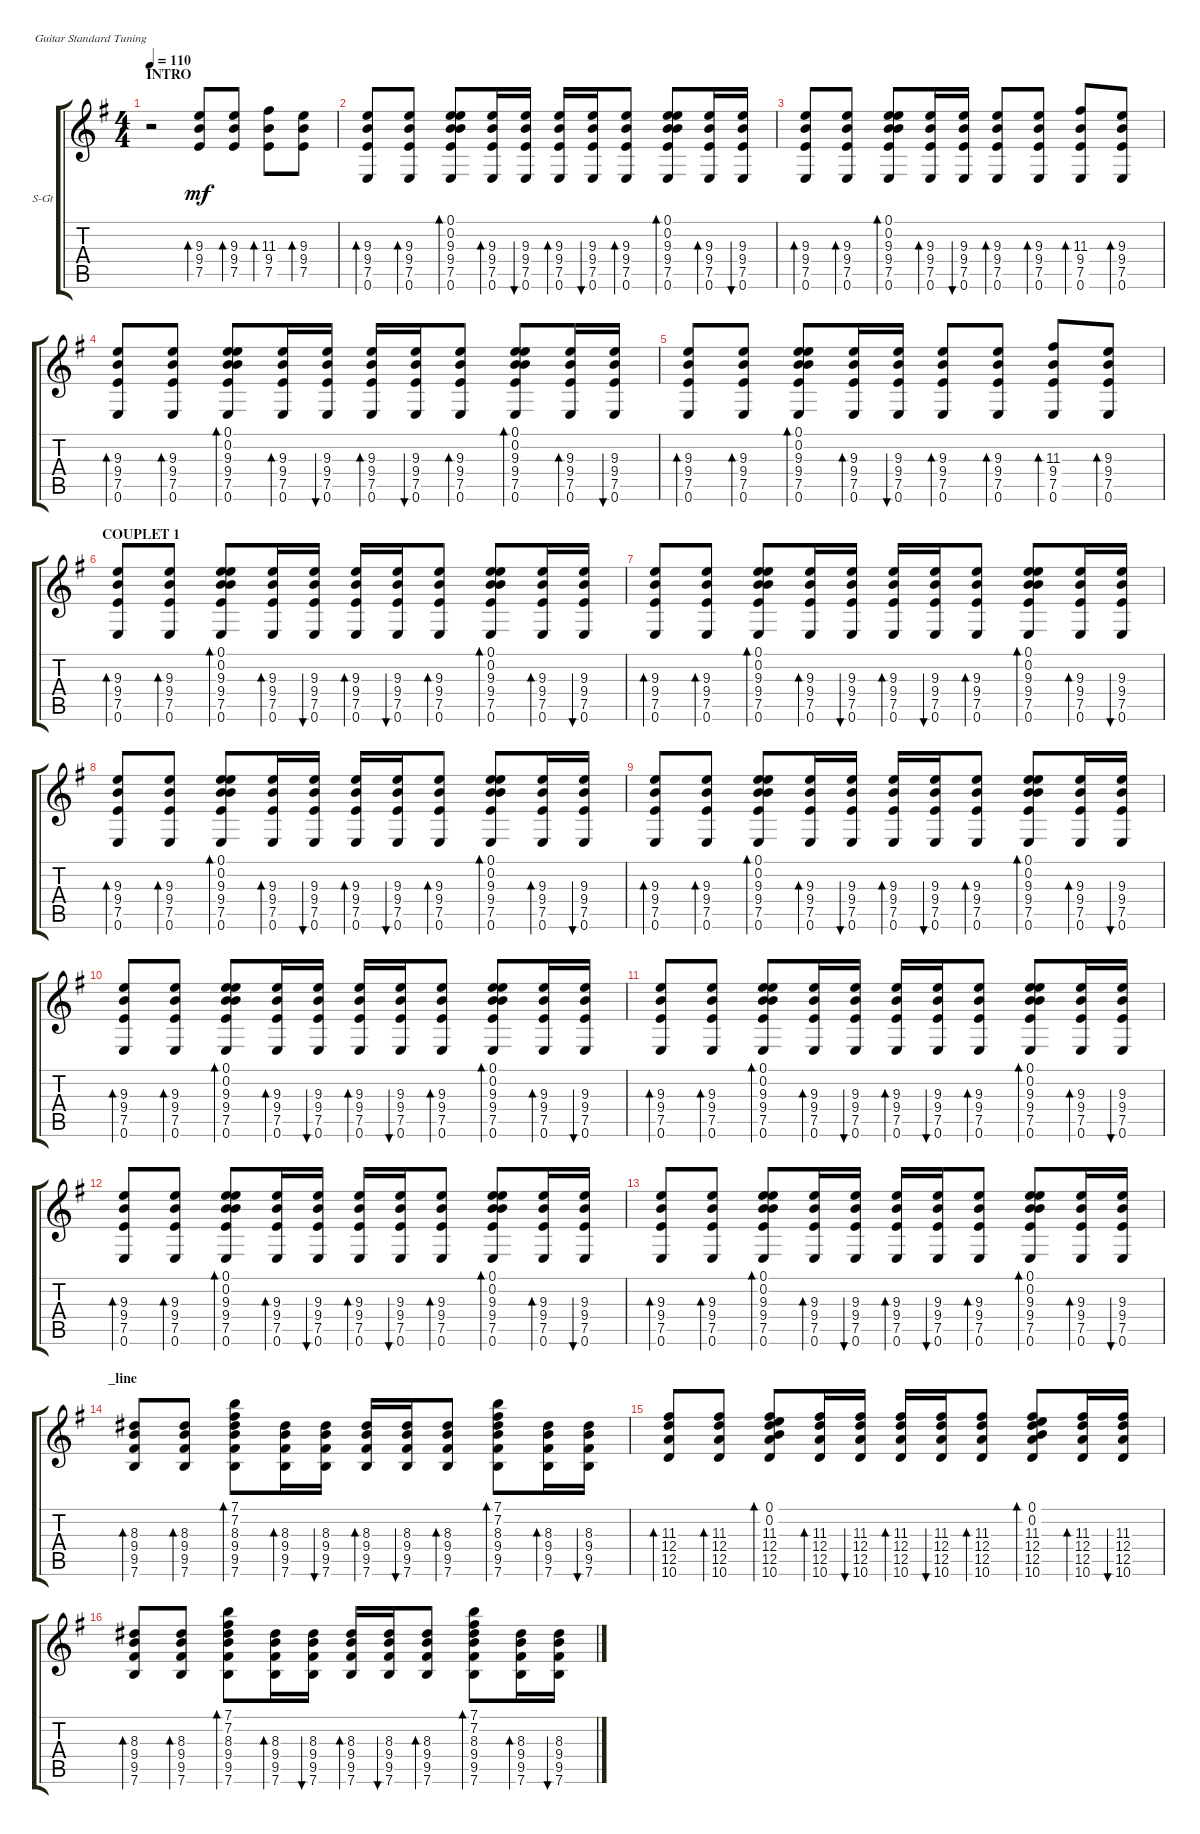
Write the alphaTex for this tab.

\defaultSystemsLayout 4
\bracketExtendMode groupsimilarinstruments
\firstSystemTrackNameOrientation horizontal
\otherSystemsTrackNameOrientation horizontal
\track ("Steel Guitar" "S-Gt") {instrument acousticguitarsteel}
\staff {score tabs}
\tuning (E4 B3 G3 D3 A2 E2)
\ts (4 4)
\section ("" "INTRO")
\tempo 110
\clef g2
\ks eminor
r.2{dy mf instrument acousticguitarsteel} (7.5 9.4 9.3).8{bd 30} (7.5 9.4 9.3).8{bd 30} (7.5 9.4 11.3).8{bd 30} (7.5 9.4 9.3).8{bd 30} |
(7.5 9.4 9.3 0.6).8{bd 30} (7.5 9.4 9.3 0.6).8{bd 30} (7.5 9.4 9.3 0.6 0.2 0.1).8{bd 30} (7.5 9.4 9.3 0.6).16{bd 30} (7.5 9.4 9.3 0.6).16{bu 30} (7.5 9.4 9.3 0.6).16{bd 30} (7.5 9.4 9.3 0.6).16{bu 30} (7.5 9.4 9.3 0.6).8{bd 30} (7.5 9.4 9.3 0.6 0.2 0.1).8{bd 30} (7.5 9.4 9.3 0.6).16{bd 30} (7.5 9.4 9.3 0.6).16{bu 30} |
\scale
0.368268 (7.5 9.4 9.3 0.6).8{bd 30} (7.5 9.4 9.3 0.6).8{bd 30} (7.5 9.4 9.3 0.6 0.2 0.1).8{bd 30} (7.5 9.4 9.3 0.6).16{bd 30} (7.5 9.4 9.3 0.6).16{bu 30} (7.5 9.4 9.3 0.6).8{bd 30} (7.5 9.4 9.3 0.6).8{bd 30} (7.5 9.4 11.3 0.6).8{bd 30} (7.5 9.4 9.3 0.6).8{bd 30} |
\scale
0.333232 (7.5 9.4 9.3 0.6).8{bd 30} (7.5 9.4 9.3 0.6).8{bd 30} (7.5 9.4 9.3 0.6 0.2 0.1).8{bd 30} (7.5 9.4 9.3 0.6).16{bd 30} (7.5 9.4 9.3 0.6).16{bu 30} (7.5 9.4 9.3 0.6).16{bd 30} (7.5 9.4 9.3 0.6).16{bu 30} (7.5 9.4 9.3 0.6).8{bd 30} (7.5 9.4 9.3 0.6 0.2 0.1).8{bd 30} (7.5 9.4 9.3 0.6).16{bd 30} (7.5 9.4 9.3 0.6).16{bu 30} |
\scale
0.298535 (7.5 9.4 9.3 0.6).8{bd 30} (7.5 9.4 9.3 0.6).8{bd 30} (7.5 9.4 9.3 0.6 0.2 0.1).8{bd 30} (7.5 9.4 9.3 0.6).16{bd 30} (7.5 9.4 9.3 0.6).16{bu 30} (7.5 9.4 9.3 0.6).8{bd 30} (7.5 9.4 9.3 0.6).8{bd 30} (7.5 9.4 11.3 0.6).8{bd 30} (7.5 9.4 9.3 0.6).8{bd 30} |
\section ("" "COUPLET 1")
(7.5 9.4 9.3 0.6).8{bd 30} (7.5 9.4 9.3 0.6).8{bd 30} (7.5 9.4 9.3 0.6 0.2 0.1).8{bd 30} (7.5 9.4 9.3 0.6).16{bd 30} (7.5 9.4 9.3 0.6).16{bu 30} (7.5 9.4 9.3 0.6).16{bd 30} (7.5 9.4 9.3 0.6).16{bu 30} (7.5 9.4 9.3 0.6).8{bd 30} (7.5 9.4 9.3 0.6 0.2 0.1).8{bd 30} (7.5 9.4 9.3 0.6).16{bd 30} (7.5 9.4 9.3 0.6).16{bu 30} |
(7.5 9.4 9.3 0.6).8{bd 30} (7.5 9.4 9.3 0.6).8{bd 30} (7.5 9.4 9.3 0.6 0.2 0.1).8{bd 30} (7.5 9.4 9.3 0.6).16{bd 30} (7.5 9.4 9.3 0.6).16{bu 30} (7.5 9.4 9.3 0.6).16{bd 30} (7.5 9.4 9.3 0.6).16{bu 30} (7.5 9.4 9.3 0.6).8{bd 30} (7.5 9.4 9.3 0.6 0.2 0.1).8{bd 30} (7.5 9.4 9.3 0.6).16{bd 30} (7.5 9.4 9.3 0.6).16{bu 30} |
(7.5 9.4 9.3 0.6).8{bd 30} (7.5 9.4 9.3 0.6).8{bd 30} (7.5 9.4 9.3 0.6 0.2 0.1).8{bd 30} (7.5 9.4 9.3 0.6).16{bd 30} (7.5 9.4 9.3 0.6).16{bu 30} (7.5 9.4 9.3 0.6).16{bd 30} (7.5 9.4 9.3 0.6).16{bu 30} (7.5 9.4 9.3 0.6).8{bd 30} (7.5 9.4 9.3 0.6 0.2 0.1).8{bd 30} (7.5 9.4 9.3 0.6).16{bd 30} (7.5 9.4 9.3 0.6).16{bu 30} |
(7.5 9.4 9.3 0.6).8{bd 30} (7.5 9.4 9.3 0.6).8{bd 30} (7.5 9.4 9.3 0.6 0.2 0.1).8{bd 30} (7.5 9.4 9.3 0.6).16{bd 30} (7.5 9.4 9.3 0.6).16{bu 30} (7.5 9.4 9.3 0.6).16{bd 30} (7.5 9.4 9.3 0.6).16{bu 30} (7.5 9.4 9.3 0.6).8{bd 30} (7.5 9.4 9.3 0.6 0.2 0.1).8{bd 30} (7.5 9.4 9.3 0.6).16{bd 30} (7.5 9.4 9.3 0.6).16{bu 30} |
(7.5 9.4 9.3 0.6).8{bd 30} (7.5 9.4 9.3 0.6).8{bd 30} (7.5 9.4 9.3 0.6 0.2 0.1).8{bd 30} (7.5 9.4 9.3 0.6).16{bd 30} (7.5 9.4 9.3 0.6).16{bu 30} (7.5 9.4 9.3 0.6).16{bd 30} (7.5 9.4 9.3 0.6).16{bu 30} (7.5 9.4 9.3 0.6).8{bd 30} (7.5 9.4 9.3 0.6 0.2 0.1).8{bd 30} (7.5 9.4 9.3 0.6).16{bd 30} (7.5 9.4 9.3 0.6).16{bu 30} |
(7.5 9.4 9.3 0.6).8{bd 30} (7.5 9.4 9.3 0.6).8{bd 30} (7.5 9.4 9.3 0.6 0.2 0.1).8{bd 30} (7.5 9.4 9.3 0.6).16{bd 30} (7.5 9.4 9.3 0.6).16{bu 30} (7.5 9.4 9.3 0.6).16{bd 30} (7.5 9.4 9.3 0.6).16{bu 30} (7.5 9.4 9.3 0.6).8{bd 30} (7.5 9.4 9.3 0.6 0.2 0.1).8{bd 30} (7.5 9.4 9.3 0.6).16{bd 30} (7.5 9.4 9.3 0.6).16{bu 30} |
(7.5 9.4 9.3 0.6).8{bd 30} (7.5 9.4 9.3 0.6).8{bd 30} (7.5 9.4 9.3 0.6 0.2 0.1).8{bd 30} (7.5 9.4 9.3 0.6).16{bd 30} (7.5 9.4 9.3 0.6).16{bu 30} (7.5 9.4 9.3 0.6).16{bd 30} (7.5 9.4 9.3 0.6).16{bu 30} (7.5 9.4 9.3 0.6).8{bd 30} (7.5 9.4 9.3 0.6 0.2 0.1).8{bd 30} (7.5 9.4 9.3 0.6).16{bd 30} (7.5 9.4 9.3 0.6).16{bu 30} |
(7.5 9.4 9.3 0.6).8{bd 30} (7.5 9.4 9.3 0.6).8{bd 30} (7.5 9.4 9.3 0.6 0.2 0.1).8{bd 30} (7.5 9.4 9.3 0.6).16{bd 30} (7.5 9.4 9.3 0.6).16{bu 30} (7.5 9.4 9.3 0.6).16{bd 30} (7.5 9.4 9.3 0.6).16{bu 30} (7.5 9.4 9.3 0.6).8{bd 30} (7.5 9.4 9.3 0.6 0.2 0.1).8{bd 30} (7.5 9.4 9.3 0.6).16{bd 30} (7.5 9.4 9.3 0.6).16{bu 30} |
\section ("" "_line")
(9.5 9.4 8.3 7.6).8{bd 30} (9.5 9.4 8.3 7.6).8{bd 30} (9.5 9.4 8.3 7.6 7.2 7.1).8{bd 30} (9.5 9.4 8.3 7.6).16{bd 30} (9.5 9.4 8.3 7.6).16{bu 30} (9.5 9.4 8.3 7.6).16{bd 30} (9.5 9.4 8.3 7.6).16{bu 30} (9.5 9.4 8.3 7.6).8{bd 30} (9.5 9.4 8.3 7.6 7.2 7.1).8{bd 30} (9.5 9.4 8.3 7.6).16{bd 30} (9.5 9.4 8.3 7.6).16{bu 30} |
(12.5 12.4 11.3 10.6).8{bd 30} (12.5 12.4 11.3 10.6).8{bd 30} (12.5 12.4 11.3 10.6 0.2 0.1).8{bd 30} (12.5 12.4 11.3 10.6).16{bd 30} (12.5 12.4 11.3 10.6).16{bu 30} (12.5 12.4 11.3 10.6).16{bd 30} (12.5 12.4 11.3 10.6).16{bu 30} (12.5 12.4 11.3 10.6).8{bd 30} (12.5 12.4 11.3 10.6 0.2 0.1).8{bd 30} (12.5 12.4 11.3 10.6).16{bd 30} (12.5 12.4 11.3 10.6).16{bu 30} |
(9.5 9.4 8.3 7.6).8{bd 30} (9.5 9.4 8.3 7.6).8{bd 30} (9.5 9.4 8.3 7.6 7.2 7.1).8{bd 30} (9.5 9.4 8.3 7.6).16{bd 30} (9.5 9.4 8.3 7.6).16{bu 30} (9.5 9.4 8.3 7.6).16{bd 30} (9.5 9.4 8.3 7.6).16{bu 30} (9.5 9.4 8.3 7.6).8{bd 30} (9.5 9.4 8.3 7.6 7.2 7.1).8{bd 30} (9.5 9.4 8.3 7.6).16{bd 30} (9.5 9.4 8.3 7.6).16{bu 30}
